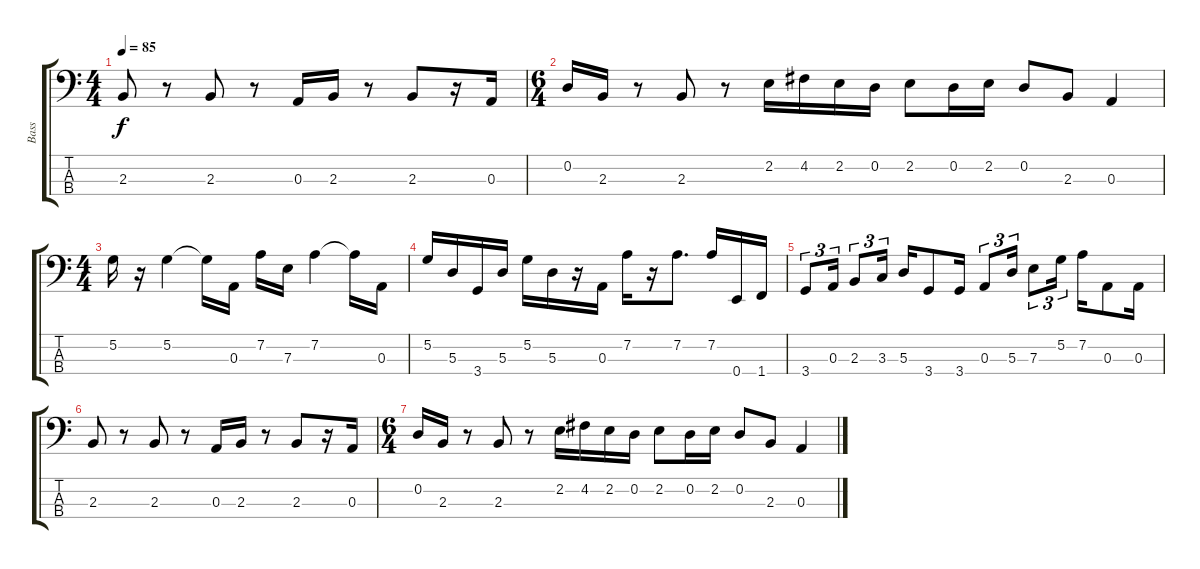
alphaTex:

\track ("Bass" "Bass") {instrument electricbassfinger}
\staff {score tabs}
\tuning (G2 D2 A1 E1) {hide}
\ts (4 4)
\tempo 85
\clef f4
\ks c
2.3.8{dy f} r.8 2.3.8 r.8 0.3.16 2.3.16 r.8 2.3.8 r.16 0.3.16 |
\ts (6 4)
0.2.16 2.3.16 r.8 2.3.8 r.8 2.2.16 4.2.16 2.2.16 0.2.16 2.2.8 0.2.16 2.2.16 0.2.8 2.3.8 0.3.4 |
\ts (4 4)
5.2.16 r.16 5.2.4 5.2{t}.16 0.3.16 7.2.16 7.3.16 7.2.4 7.2{t}.16 0.3.16 |
5.2.16 5.3.16 3.4.16 5.3.16 5.2.16 5.3.16 r.16 0.3.16 7.2.16 r.16 7.2.8{d} 7.2.16 0.4.16 1.4.16 |
3.4.8{tu (3 2)} 0.3.16{tu (3 2)} 2.3.8{tu (3 2)} 3.3.16{tu (3 2)} 5.3.16 3.4.8 3.4.16 0.3.8{tu (3 2)} 5.3.16{tu (3 2)} 7.3.8{tu (3 2)} 5.2.16{tu (3 2)} 7.2.16 0.3.8 0.3.16 |
2.3.8{volume 0} r.8 2.3.8 r.8 0.3.16 2.3.16 r.8 2.3.8 r.16 0.3.16 |
\ts (6 4)
0.2.16 2.3.16 r.8 2.3.8 r.8 2.2.16 4.2.16 2.2.16 0.2.16 2.2.8 0.2.16 2.2.16 0.2.8 2.3.8 0.3.4
